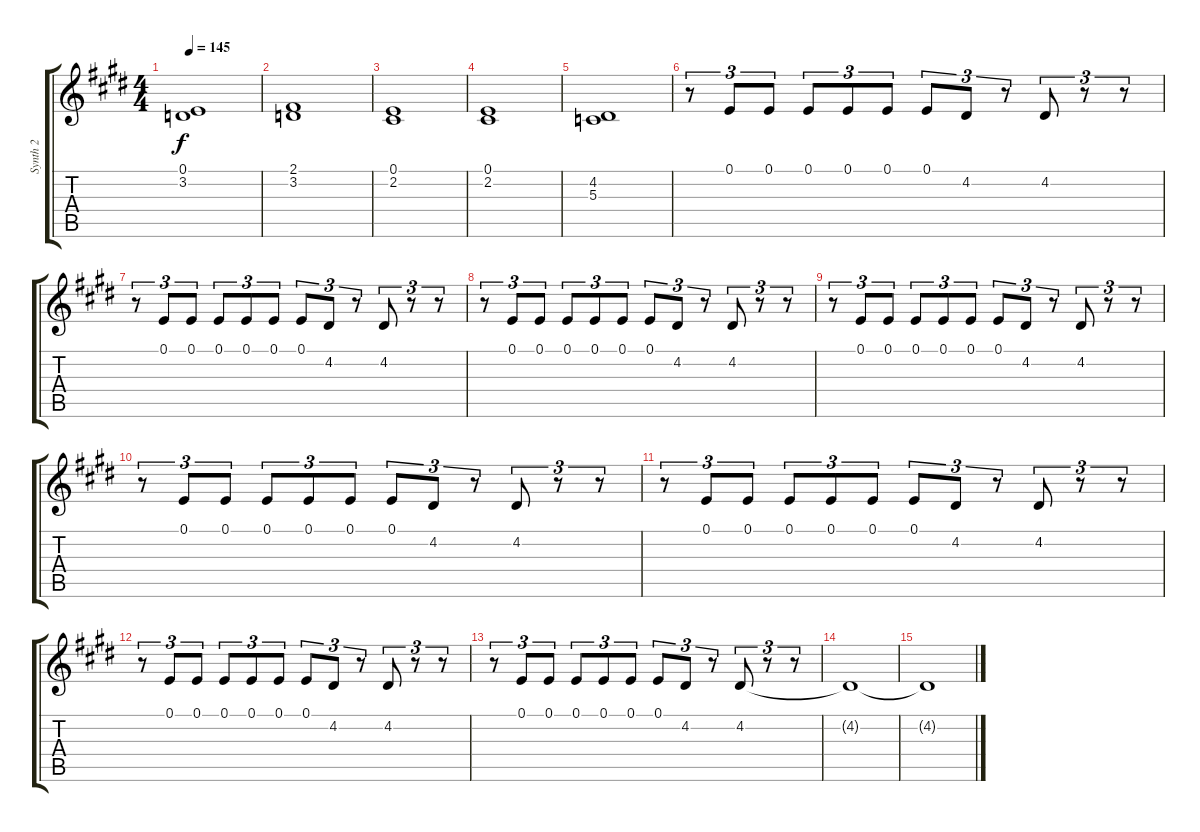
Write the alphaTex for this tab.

\track ("Synth 2" "Synth 2") {solo instrument synthbrass2}
\staff {score tabs}
\tuning (E4 B3 G3 D3 A2 E2) {hide}
\ts (4 4)
\tempo 145
\clef g2
\ks e
(0.1 3.2).1{dy f} |
(2.1 3.2).1 |
(0.1 2.2).1 |
(0.1 2.2).1 |
(4.2 5.3).1 |
r.8{tu (3 2)} 0.1.8{tu (3 2)} 0.1.8{tu (3 2)} 0.1.8{tu (3 2)} 0.1.8{tu (3 2)} 0.1.8{tu (3 2)} 0.1.8{tu (3 2)} 4.2.8{tu (3 2)} r.8{tu (3 2)} 4.2.8{tu (3 2)} r.8{tu (3 2)} r.8{tu (3 2)} |
r.8{tu (3 2)} 0.1.8{tu (3 2)} 0.1.8{tu (3 2)} 0.1.8{tu (3 2)} 0.1.8{tu (3 2)} 0.1.8{tu (3 2)} 0.1.8{tu (3 2)} 4.2.8{tu (3 2)} r.8{tu (3 2)} 4.2.8{tu (3 2)} r.8{tu (3 2)} r.8{tu (3 2)} |
r.8{tu (3 2)} 0.1.8{tu (3 2)} 0.1.8{tu (3 2)} 0.1.8{tu (3 2)} 0.1.8{tu (3 2)} 0.1.8{tu (3 2)} 0.1.8{tu (3 2)} 4.2.8{tu (3 2)} r.8{tu (3 2)} 4.2.8{tu (3 2)} r.8{tu (3 2)} r.8{tu (3 2)} |
r.8{tu (3 2)} 0.1.8{tu (3 2)} 0.1.8{tu (3 2)} 0.1.8{tu (3 2)} 0.1.8{tu (3 2)} 0.1.8{tu (3 2)} 0.1.8{tu (3 2)} 4.2.8{tu (3 2)} r.8{tu (3 2)} 4.2.8{tu (3 2)} r.8{tu (3 2)} r.8{tu (3 2)} |
r.8{tu (3 2)} 0.1.8{tu (3 2)} 0.1.8{tu (3 2)} 0.1.8{tu (3 2)} 0.1.8{tu (3 2)} 0.1.8{tu (3 2)} 0.1.8{tu (3 2)} 4.2.8{tu (3 2)} r.8{tu (3 2)} 4.2.8{tu (3 2)} r.8{tu (3 2)} r.8{tu (3 2)} |
r.8{tu (3 2)} 0.1.8{tu (3 2)} 0.1.8{tu (3 2)} 0.1.8{tu (3 2)} 0.1.8{tu (3 2)} 0.1.8{tu (3 2)} 0.1.8{tu (3 2)} 4.2.8{tu (3 2)} r.8{tu (3 2)} 4.2.8{tu (3 2)} r.8{tu (3 2)} r.8{tu (3 2)} |
r.8{tu (3 2)} 0.1.8{tu (3 2)} 0.1.8{tu (3 2)} 0.1.8{tu (3 2)} 0.1.8{tu (3 2)} 0.1.8{tu (3 2)} 0.1.8{tu (3 2)} 4.2.8{tu (3 2)} r.8{tu (3 2)} 4.2.8{tu (3 2)} r.8{tu (3 2)} r.8{tu (3 2)} |
r.8{tu (3 2)} 0.1.8{tu (3 2)} 0.1.8{tu (3 2)} 0.1.8{tu (3 2)} 0.1.8{tu (3 2)} 0.1.8{tu (3 2)} 0.1.8{tu (3 2)} 4.2.8{tu (3 2)} r.8{tu (3 2)} 4.2.8{tu (3 2)} r.8{tu (3 2)} r.8{tu (3 2)} |
4.2{t}.1 |
4.2{t}.1
